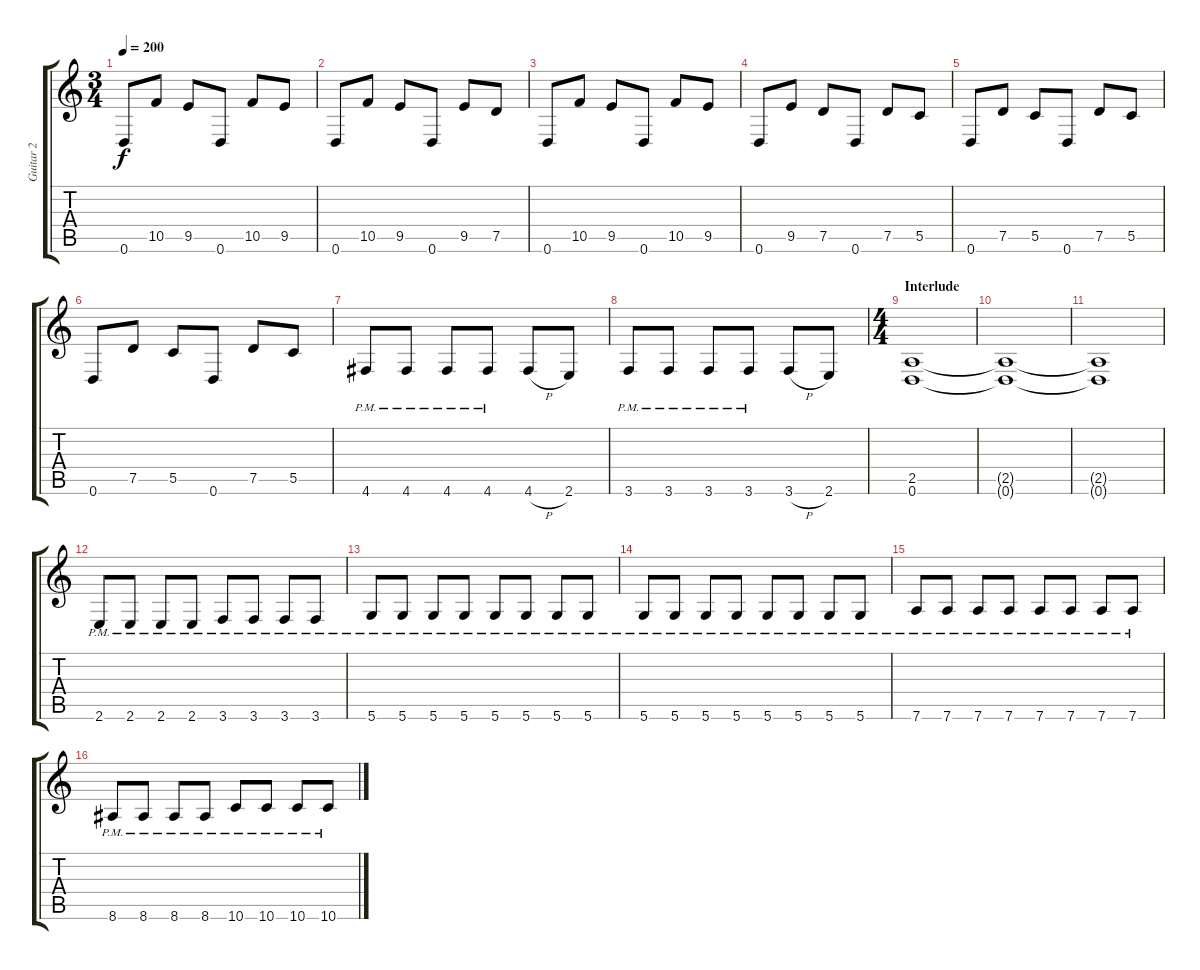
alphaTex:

\track ("Guitar 2" "Guitar 2") {instrument distortionguitar}
\staff {score tabs}
\tuning (D4 A3 F3 C3 G2 D2) {hide}
\ts (3 4)
\tempo 200
\clef g2
\ks c
0.6.8{dy f} 10.5.8 9.5.8 0.6.8 10.5.8 9.5.8 |
0.6.8 10.5.8 9.5.8 0.6.8 9.5.8 7.5.8 |
0.6.8 10.5.8 9.5.8 0.6.8 10.5.8 9.5.8 |
0.6.8 9.5.8 7.5.8 0.6.8 7.5.8 5.5.8 |
0.6.8 7.5.8 5.5.8 0.6.8 7.5.8 5.5.8 |
0.6.8 7.5.8 5.5.8 0.6.8 7.5.8 5.5.8 |
4.6{pm}.8 4.6{pm}.8 4.6{pm}.8 4.6{pm}.8 4.6{h}.8 2.6.8 |
3.6{pm}.8 3.6{pm}.8 3.6{pm}.8 3.6{pm}.8 3.6{h}.8 2.6.8 |
\ts (4 4)
\section ("" "Interlude")
(2.5 0.6).1 |
(2.5{t} 0.6{t}).1 |
(2.5{t} 0.6{t}).1 |
2.6{pm}.8 2.6{pm}.8 2.6{pm}.8 2.6{pm}.8 3.6{pm}.8 3.6{pm}.8 3.6{pm}.8 3.6{pm}.8 |
5.6{pm}.8 5.6{pm}.8 5.6{pm}.8 5.6{pm}.8 5.6{pm}.8 5.6{pm}.8 5.6{pm}.8 5.6{pm}.8 |
5.6{pm}.8 5.6{pm}.8 5.6{pm}.8 5.6{pm}.8 5.6{pm}.8 5.6{pm}.8 5.6{pm}.8 5.6{pm}.8 |
7.6{pm}.8 7.6{pm}.8 7.6{pm}.8 7.6{pm}.8 7.6{pm}.8 7.6{pm}.8 7.6{pm}.8 7.6{pm}.8 |
8.6{pm}.8 8.6{pm}.8 8.6{pm}.8 8.6{pm}.8 10.6{pm}.8 10.6{pm}.8 10.6{pm}.8 10.6{pm}.8
